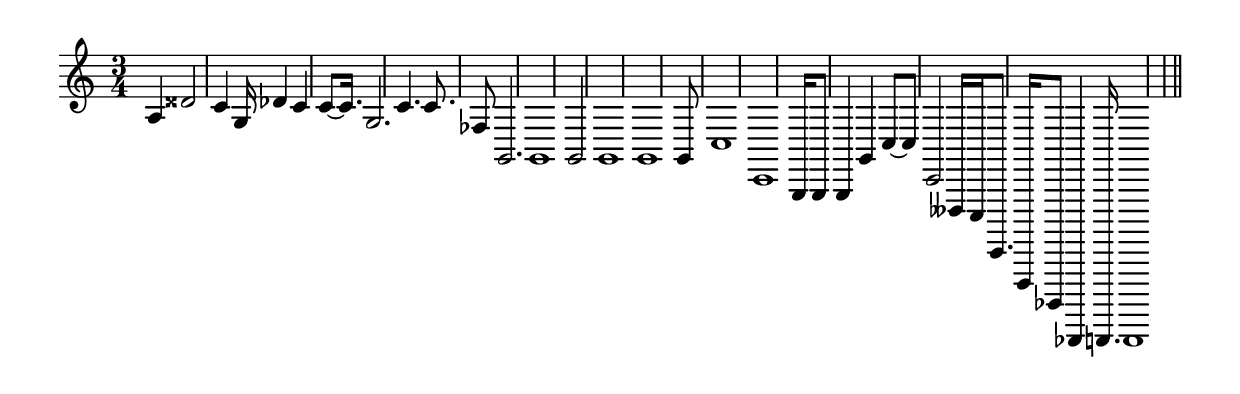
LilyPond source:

\version "2.18.2"

\paper {
	#(set-paper-size "a4")
}

\layout {
	indent = 0\in
ragged-last = ##f
	\context {
		\Score
		\remove "Bar_number_engraver"
	}
}\relative c' 
{
\time 3/4 a4 disis2 c4 g16 des'4 c4 c8~ c16. g2. c4. c8. fes,8~ g,2. g1 g2 g1 g1 g8 c1 c,1 g16 g8 g4 g'4 c8~ c8 c,2 deses,16 c16~ c,8. d,16 ges,8 ges,4 g16. g1 
\bar "||"
}